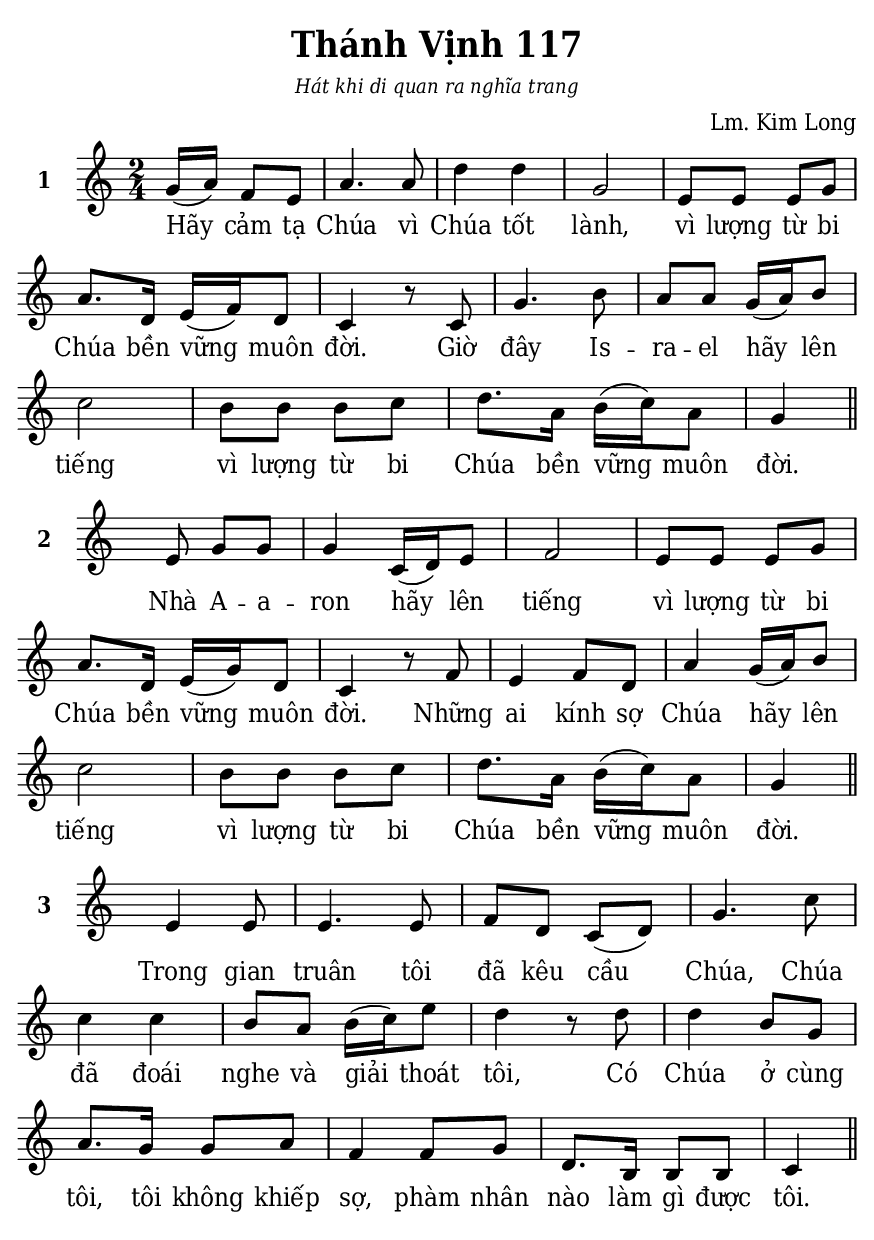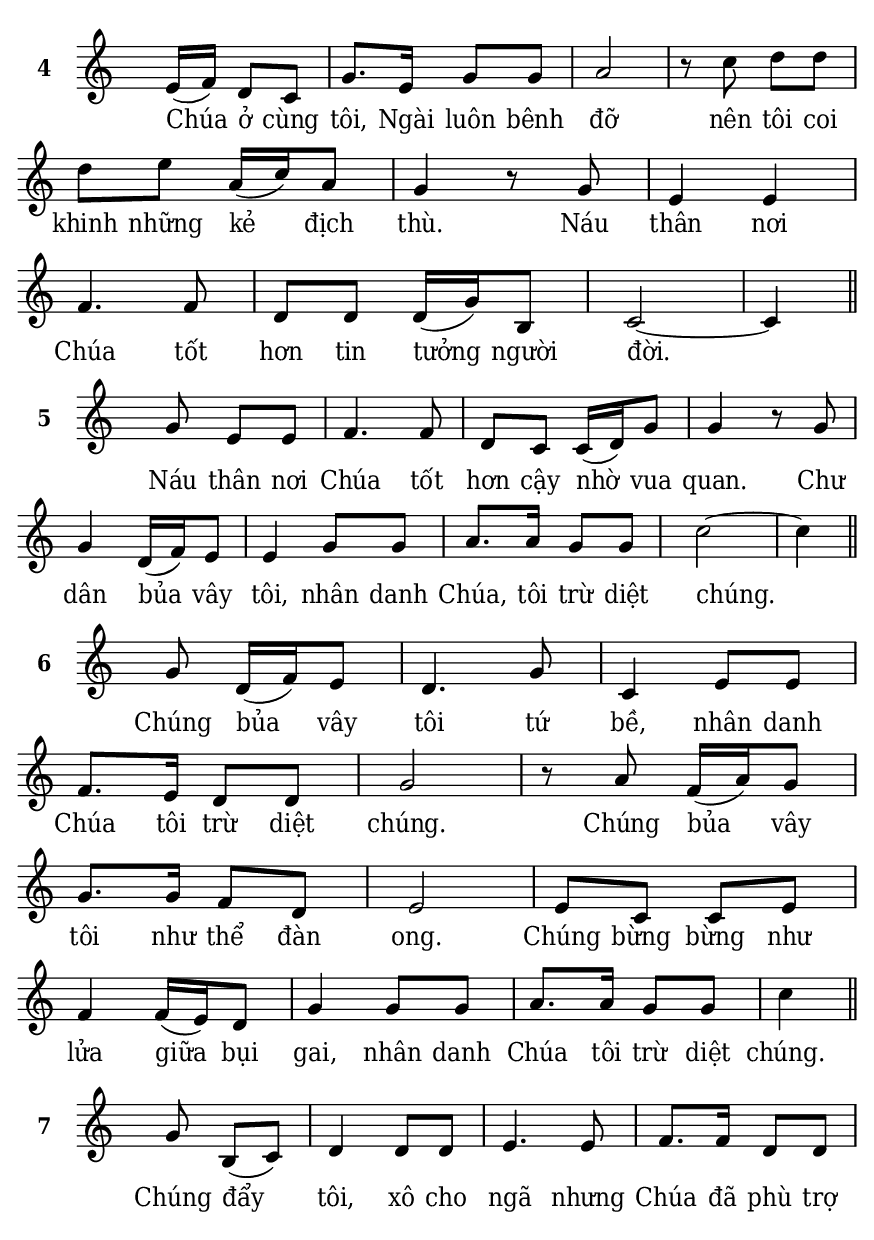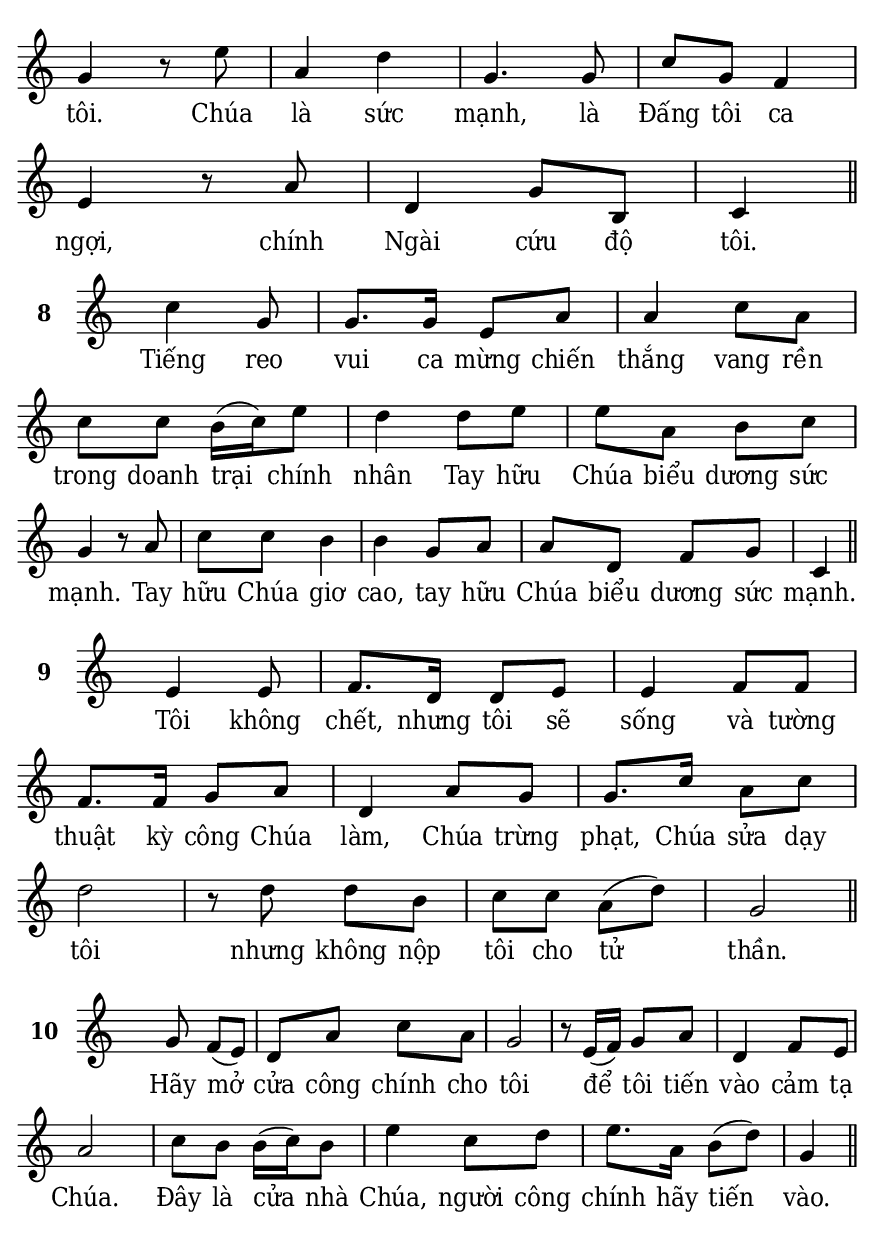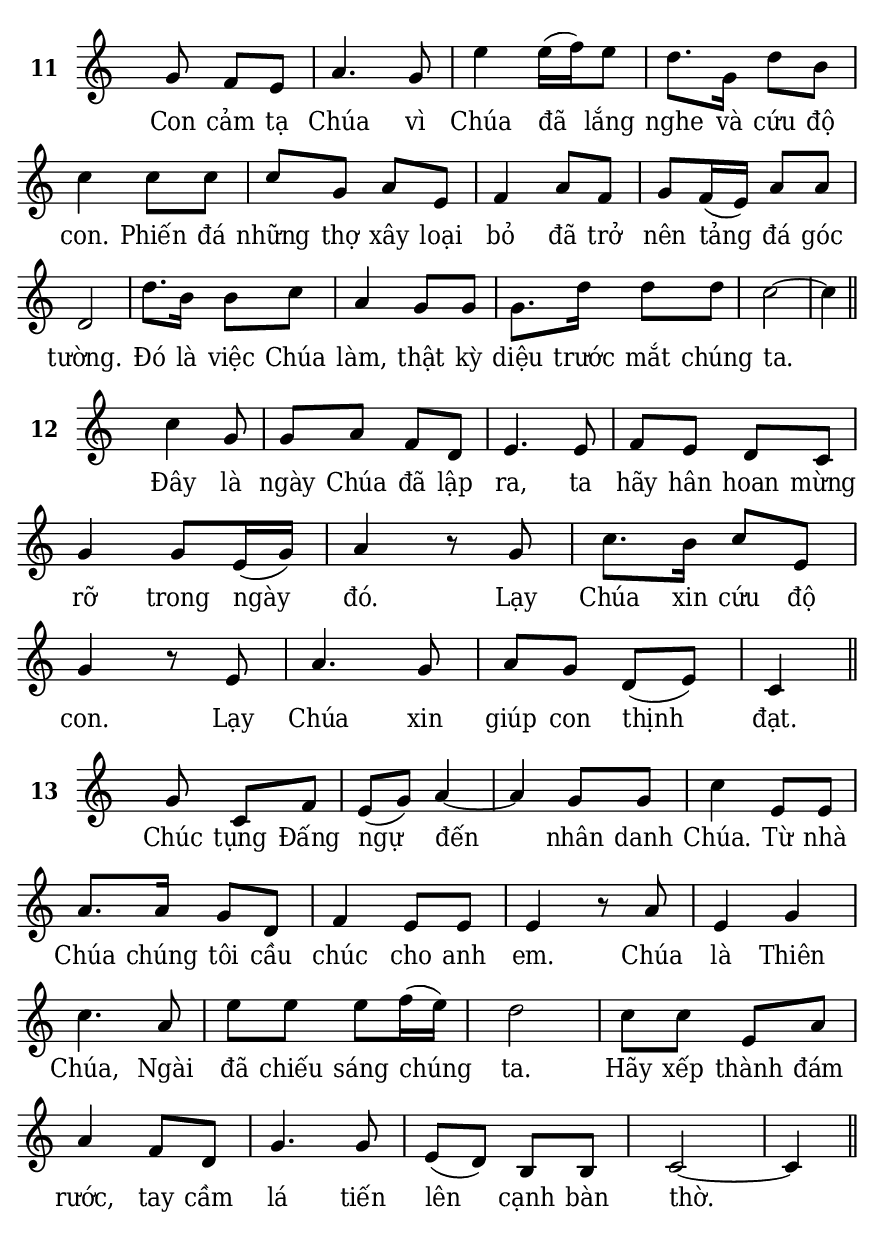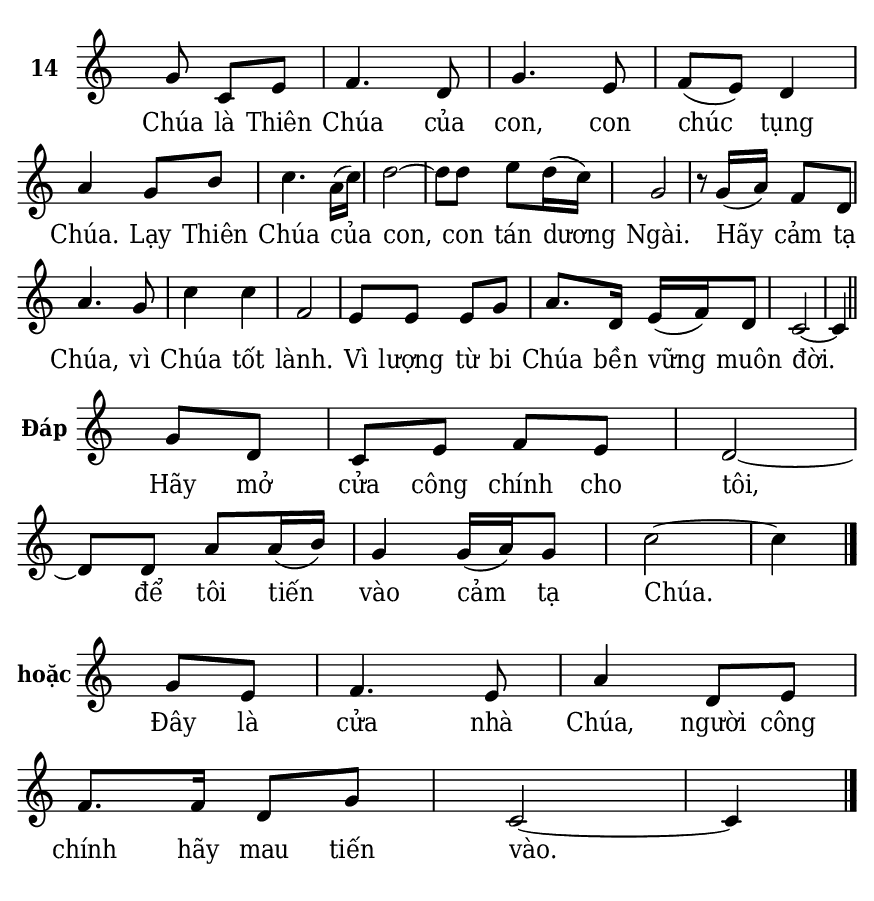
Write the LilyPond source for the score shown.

% Cài đặt chung
\version "2.22.1"
\include "english.ly"

\header {
  title = "Thánh Vịnh 117"
  subsubtitle = \markup { \normal-text \italic "Hát khi di quan ra nghĩa trang" }
  composer = "Lm. Kim Long"
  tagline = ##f
}

% Nhạc
nhacMauMot = \relative c'' {
  \key c \major
  \time 2/4
  \partial 4. g16 (a) f8 e |
  a4. a8 |
  d4 d |
  g,2 |
  e8 e e g |
  a8. d,16 e (f) d8 |
  c4 r8 c |
  g'4. b8 |
  a a g16 (a) b8 |
  c2 |
  b8 b b c |
  d8. a16 b (c) a8 |
  g4 \bar "||"
}

nhacMauHai = \relative c' {
  \key c \major
  \time 2/4
  \partial 4. e8 g g |
  g4 c,16 (d) e8 |
  f2 |
  e8 e e g |
  a8. d,16 e (g) d8 |
  c4 r8 f |
  e4 f8 d |
  a'4 g16 (a) b8 |
  c2 |
  b8 b b c |
  d8. a16 b (c) a8 |
  g4 \bar "||"
}

nhacMauBa = \relative c' {
  \key c \major
  \time 2/4
  \partial 4. e4 e8 |
  e4. e8 |
  f d c (d) |
  g4. c8 |
  c4 c |
  b8 a b16 (c) e8 |
  d4 r8 d |
  d4 b8 g |
  a8. g16 g8 a |
  f4 f8 g |
  d8. b16 b8 b |
  c4 \bar "||"
}

nhacMauBon = \relative c' {
  \key c \major
  \time 2/4
  \partial 4. e16 (f) d8 c |
  g'8. e16 g8 g |
  a2 |
  r8 c d d |
  d e a,16 (c) a8 |
  g4 r8 g |
  e4 e |
  f4. f8 |
  d d d16 (g) b,8 |
  c2 ~ |
  c4 \bar "||"
}

nhacMauNam = \relative c'' {
  \key c \major
  \time 2/4
  \partial 4. g8 e e |
  f4. f8 |
  d c c16 (d) g8 |
  g4 r8 g |
  g4 d16 (f) e8 |
  e4 g8 g |
  a8. a16 g8 g |
  c2 ~ |
  c4 \bar "||"
}

nhacMauSau = \relative c'' {
  \key c \major
  \time 2/4
  \partial 4. g8 d16 (f) e8 |
  d4. g8 |
  c,4 e8 e |
  f8. e16 d8 d |
  g2 |
  r8 a f16 (a) g8 |
  g8. g16 f8 d |
  e2 |
  e8 c c e |
  f4 f16 (e) d8 |
  g4 g8 g |
  a8. a16 g8 g |
  c4 \bar "||"
}

nhacMauBay = \relative c'' {
  \key c \major
  \time 2/4
  \partial 4. g8 b, (c) |
  d4 d8 d |
  e4. e8 |
  f8. f16 d8 d |
  g4 r8 e' |
  a,4 d |
  g,4. g8 |
  c g f4 |
  e r8 a |
  d,4 g8 b, |
  c4 \bar "||"
}

nhacMauTam = \relative c'' {
  \key c \major
  \time 2/4
  \partial 4. c4 g8 |
  g8. g16 e8 a |
  a4 c8 a |
  c c b16 (c) e8 |
  d4 d8 e |
  e a, b c |
  g4 r8 a |
  c c b4 |
  b g8 a |
  a d, f g |
  c,4 \bar "||"
}

nhacMauChin = \relative c' {
  \key c \major
  \time 2/4
  \partial 4. e4 e8 |
  f8. d16 d8 e |
  e4 f8 f |
  f8. f16 g8 a |
  d,4 a'8 g |
  g8. c16 a8 c |
  d2 |
  r8 d d b |
  c c a (d) |
  g,2 \bar "||"
}

nhacMauMuoi = \relative c'' {
  \key c \major
  \time 2/4
  \partial 4. g8 f (e) |
  d a' c a |
  g2 |
  r8 e16 (f) g8 a |
  d,4 f8 e |
  a2 |
  c8 b b16 (c) b8 |
  e4 c8 d |
  e8. a,16 b8 (d) |
  g,4 \bar "||"
}

nhacMauMuoiMot = \relative c'' {
  \key c \major
  \time 2/4
  \partial 4. g8 f e |
  a4. g8 |
  e'4 e16 (f) e8 |
  d8. g,16 d'8 b |
  c4 c8 c |
  c g a e |
  f4 a8 f |
  g f16 (e) a8 a |
  d,2 |
  d'8. b16 b8 c |
  a4 g8 g |
  g8. d'16 d8 d |
  c2 ~ |
  c4 \bar "||"
}

nhacMauMuoiHai = \relative c'' {
  \key c \major
  \time 2/4
  \partial 4. c4 g8 |
  g a f d |
  e4. e8 |
  f e d c |
  g'4 g8 e16 (g) |
  a4 r8 g |
  c8. b16 c8 e, |
  g4 r8 e |
  a4. g8 |
  a g d (e) |
  c4 \bar "||"
}

nhacMauMuoiBa = \relative c'' {
  \key c \major
  \time 2/4
  \partial 4. g8 c, f |
  e (g) a4 ~ |
  a g8 g |
  c4 e,8 e |
  a8. a16 g8 d |
  f4 e8 e |
  e4 r8 a |
  e4 g |
  c4. a8 |
  e' e e f16 (e) |
  d2 |
  c8 c e, a |
  a4 f8 d |
  g4. g8 |
  e (d) b b |
  c2 ~ |
  c4 \bar "||"
}

nhacMauMuoiBon = \relative c'' {
  \key c \major
  \time 2/4
  \partial 4. g8 c, e |
  f4. d8 |
  g4. e8 |
  f (e) d4 |
  a' g8 b |
  c4. a16 (c) |
  d2 ~ |
  d8 d e d16 (c) |
  g2 |
  r8 g16 (a) f8 d |
  a'4. g8 |
  c4 c |
  f,2 |
  e8 e e g |
  a8. d,16 e (f) d8 |
  c2 ~ |
  c4 \bar "||"
}

nhacMauMuoiLam = \relative c'' {
  \key c \major
  \time 2/4
  \partial 4 g8 d |
  c e f e |
  d2 ~ |
  d8 d a' a16 (b) |
  g4 g16 (a) g8 |
  c2 ~ |
  c4 \bar "|."
}

nhacMauMuoiSau = \relative c'' {
  \key c \major
  \time 2/4
  \partial 4 g8 e |
  f4. e8 |
  a4 d,8 e |
  f8. f16 d8 g |
  c,2 ~ |
  c4 \bar "|."
}

% Lời
loiMauMot = \lyricmode {
  Hãy cảm tạ Chúa vì Chúa tốt lành,
  vì lượng từ bi Chúa bền vững muôn đời.
  Giờ đây Is -- ra -- el hãy lên tiếng
  vì lượng từ bi Chúa bền vững muôn đời.
}

loiMauHai = \lyricmode {
  Nhà A -- a -- ron hãy lên tiếng
  vì lượng từ bi Chúa bền vững muôn đời.
  Những ai kính sợ Chúa hãy lên tiếng
  vì lượng từ bi Chúa bền vững muôn đời.
}

loiMauBa = \lyricmode {
  Trong gian truân tôi đã kêu cầu Chúa,
  Chúa đã đoái nghe và giải thoát tôi,
  Có Chúa ở cùng tôi, tôi không khiếp sợ,
  phàm nhân nào làm gì được tôi.
}

loiMauBon = \lyricmode {
  Chúa ở cùng tôi, Ngài luôn bênh đỡ
  nên tôi coi khinh những kẻ địch thù.
  Náu thân nơi Chúa tốt hơn tin tưởng người đời.
}

loiMauNam = \lyricmode {
  Náu thân nơi Chúa tốt hơn cậy nhờ vua quan.
  Chư dân bủa vây tôi, nhân danh Chúa, tôi trừ diệt chúng.
}

loiMauSau = \lyricmode {
  Chúng bủa vây tôi tứ bề, nhân danh Chúa tôi trừ diệt chúng.
  Chúng bủa vây tôi như thể đàn ong.
  Chúng bừng bừng như lửa giữa bụi gai,
  nhân danh Chúa tôi trừ diệt chúng.
}

loiMauBay = \lyricmode {
  Chúng đẩy tôi, xô cho ngã nhưng Chúa đã phù trợ tôi.
  Chúa là sức mạnh, là Đấng tôi ca ngợi,
  chính Ngài cứu độ tôi.
}

loiMauTam = \lyricmode {
  Tiếng reo vui ca mừng chiến thắng
  vang rền trong doanh trại chính nhân
  Tay hữu Chúa biểu dương sức mạnh.
  Tay hữu Chúa giơ cao, tay hữu Chúa biểu dương sức mạnh.
}

loiMauChin = \lyricmode {
  Tôi không chết, nhưng tôi sẽ sống
  và tường thuật kỳ công Chúa làm,
  Chúa trừng phạt, Chúa sửa dạy tôi
  nhưng không nộp tôi cho tử thần.
}

loiMauMuoi = \lyricmode {
  Hãy mở cửa công chính cho tôi
  để tôi tiến vào cảm tạ Chúa.
  Đây là cửa nhà Chúa, người công chính hãy tiến vào.
}

loiMauMuoiMot = \lyricmode {
  Con cảm tạ Chúa vì Chúa đã lắng nghe và cứu độ con.
  Phiến đá những thợ xây loại bỏ đã trở nên tảng đá góc tường.
  Đó là việc Chúa làm, thật kỳ diệu trước mắt chúng ta.
}

loiMauMuoiHai = \lyricmode {
  Đây là ngày Chúa đã lập ra,
  ta hãy hân hoan mừng rỡ trong ngày đó.
  Lạy Chúa xin cứu độ con.
  Lạy Chúa xin giúp con thịnh đạt.
}

loiMauMuoiBa = \lyricmode {
  Chúc tụng Đấng ngự đến nhân danh Chúa.
  Từ nhà Chúa chúng tôi cầu chúc cho anh em.
  Chúa là Thiên Chúa, Ngài đã chiếu sáng chúng ta.
  Hãy xếp thành đám rước, tay cầm lá tiến lên cạnh bàn thờ.
}

loiMauMuoiBon = \lyricmode {
  Chúa là Thiên Chúa của con, con chúc tụng Chúa.
  Lạy Thiên Chúa của con, con tán dương Ngài.
  Hãy cảm tạ Chúa, vì Chúa tốt lành.
  Vì lượng từ bi Chúa bền vững muôn đời.
}

loiMauMuoiLam = \lyricmode {
  Hãy mở cửa công chính cho tôi,
  để tôi tiến vào cảm tạ Chúa.
}

loiMauMuoiSau = \lyricmode {
  Đây là cửa nhà Chúa, người công chính hãy mau tiến vào.
}

% Dàn trang
\paper {
  #(set-paper-size "a5")
  top-margin = 3\mm
  bottom-margin = 3\mm
  left-margin = 3\mm
  right-margin = 3\mm
  indent = #0
  #(define fonts
	 (make-pango-font-tree "Deja Vu Serif Condensed"
	 		       "Deja Vu Serif Condensed"
			       "Deja Vu Serif Condensed"
			       (/ 20 20)))
  print-page-number = ##f
}

\score {
  <<
    \new Staff \with {
      instrumentName = \markup { \bold "1" }} <<
        \clef treble
        \new Voice = beSop {
          \nhacMauMot
        }
      \new Lyrics \lyricsto beSop \loiMauMot
    >>
  >>
  \layout {
    indent = 10
    \override Lyrics.LyricSpace.minimum-distance = #1
    \override LyricHyphen.minimum-distance = #2
    \override Score.BarNumber.break-visibility = ##(#f #f #f)
    \override Score.SpacingSpanner.uniform-stretching = ##t
    ragged-last = ##f
  }
}

\score {
  <<
    \new Staff \with {
      instrumentName = \markup { \bold "2" }} <<
        \clef treble
        \new Voice = beSop {
          \nhacMauHai
        }
      \new Lyrics \lyricsto beSop \loiMauHai
    >>
  >>
  \layout {
    indent = 10
    \override Staff.TimeSignature.transparent = ##t
    \override Lyrics.LyricSpace.minimum-distance = #1
    \override Score.BarNumber.break-visibility = ##(#f #f #f)
    \override Score.SpacingSpanner.uniform-stretching = ##t
    \override LyricHyphen.minimum-distance = #2
    ragged-last = ##f
  }
}

\score {
  <<
    \new Staff \with {
      instrumentName = \markup { \bold "3" }}<<
        \clef treble
        \new Voice = beSop {
          \nhacMauBa
        }
      \new Lyrics \lyricsto beSop \loiMauBa
    >>
  >>
  \layout {
    indent = 10
    \override Staff.TimeSignature.transparent = ##t
    \override Lyrics.LyricSpace.minimum-distance = #1
    \override Score.BarNumber.break-visibility = ##(#f #f #f)
    \override Score.SpacingSpanner.uniform-stretching = ##t
    ragged-last = ##f
  }
}

\score {
  <<
    \new Staff \with {
      instrumentName = \markup { \bold "4" }} <<
        \clef treble
        \new Voice = beSop {
          \nhacMauBon
        }
      \new Lyrics \lyricsto beSop \loiMauBon
    >>
  >>
  \layout {
    indent = 10
    \override Staff.TimeSignature.transparent = ##t
    \override Lyrics.LyricSpace.minimum-distance = #1
    \override Score.BarNumber.break-visibility = ##(#f #f #f)
    \override Score.SpacingSpanner.uniform-stretching = ##t
    ragged-last = ##f
  }
}

\score {
  <<
    \new Staff \with {
      instrumentName = \markup { \bold "5" }} <<
        \clef treble
        \new Voice = beSop {
          \nhacMauNam
        }
      \new Lyrics \lyricsto beSop \loiMauNam
    >>
  >>
  \layout {
    indent = 10
    \override Staff.TimeSignature.transparent = ##t
    \override Lyrics.LyricSpace.minimum-distance = #1
    \override Score.BarNumber.break-visibility = ##(#f #f #f)
    \override Score.SpacingSpanner.uniform-stretching = ##t
    ragged-last = ##f
  }
}

\score {
  <<
    \new Staff \with {
      instrumentName = \markup { \bold "6" }} <<
        \clef treble
        \new Voice = beSop {
          \nhacMauSau
        }
      \new Lyrics \lyricsto beSop \loiMauSau
    >>
  >>
  \layout {
    indent = 10
    \override Staff.TimeSignature.transparent = ##t
    \override Lyrics.LyricSpace.minimum-distance = #1
    \override Score.BarNumber.break-visibility = ##(#f #f #f)
    \override Score.SpacingSpanner.uniform-stretching = ##t
    ragged-last = ##f
  }
}

\score {
  <<
    \new Staff \with {
      instrumentName = \markup { \bold "7" }} <<
        \clef treble
        \new Voice = beSop {
          \nhacMauBay
        }
      \new Lyrics \lyricsto beSop \loiMauBay
    >>
  >>
  \layout {
    indent = 10
    \override Staff.TimeSignature.transparent = ##t
    \override Lyrics.LyricSpace.minimum-distance = #1
    \override Score.BarNumber.break-visibility = ##(#f #f #f)
    \override Score.SpacingSpanner.uniform-stretching = ##t
    ragged-last = ##f
  }
}

\score {
  <<
    \new Staff \with {
      instrumentName = \markup { \bold "8" }}<<
        \clef treble
        \new Voice = beSop {
          \nhacMauTam
        }
      \new Lyrics \lyricsto beSop \loiMauTam
    >>
  >>
  \layout {
    indent = 10
    \override Staff.TimeSignature.transparent = ##t
    \override Lyrics.LyricSpace.minimum-distance = #1
    \override Score.BarNumber.break-visibility = ##(#f #f #f)
    \override Score.SpacingSpanner.uniform-stretching = ##t
    ragged-last = ##f
  }
}

\score {
  <<
    \new Staff \with {
      instrumentName = \markup { \bold "9" }}<<
        \clef treble
        \new Voice = beSop {
          \nhacMauChin
        }
      \new Lyrics \lyricsto beSop \loiMauChin
    >>
  >>
  \layout {
    indent = 10
    \override Staff.TimeSignature.transparent = ##t
    \override Lyrics.LyricSpace.minimum-distance = #1
    \override Score.BarNumber.break-visibility = ##(#f #f #f)
    \override Score.SpacingSpanner.uniform-stretching = ##t
    ragged-last = ##f
  }
}

\score {
  <<
    \new Staff \with {
      instrumentName = \markup { \bold "10" }}<<
        \clef treble
        \new Voice = beSop {
          \nhacMauMuoi
        }
      \new Lyrics \lyricsto beSop \loiMauMuoi
    >>
  >>
  \layout {
    indent = 10
    \override Staff.TimeSignature.transparent = ##t
    \override Lyrics.LyricSpace.minimum-distance = #1
    \override Score.BarNumber.break-visibility = ##(#f #f #f)
    \override Score.SpacingSpanner.uniform-stretching = ##t
    ragged-last = ##f
  }
}

\score {
  <<
    \new Staff \with {
      instrumentName = \markup { \bold "11" }}<<
        \clef treble
        \new Voice = beSop {
          \nhacMauMuoiMot
        }
      \new Lyrics \lyricsto beSop \loiMauMuoiMot
    >>
  >>
  \layout {
    indent = 10
    \override Staff.TimeSignature.transparent = ##t
    \override Lyrics.LyricSpace.minimum-distance = #1
    \override Score.BarNumber.break-visibility = ##(#f #f #f)
    \override Score.SpacingSpanner.uniform-stretching = ##t
    ragged-last = ##f
  }
}

\score {
  <<
    \new Staff \with {
      instrumentName = \markup { \bold "12" }}<<
        \clef treble
        \new Voice = beSop {
          \nhacMauMuoiHai
        }
      \new Lyrics \lyricsto beSop \loiMauMuoiHai
    >>
  >>
  \layout {
    indent = 10
    \override Staff.TimeSignature.transparent = ##t
    \override Lyrics.LyricSpace.minimum-distance = #1
    \override Score.BarNumber.break-visibility = ##(#f #f #f)
    \override Score.SpacingSpanner.uniform-stretching = ##t
    ragged-last = ##f
  }
}

\score {
  <<
    \new Staff \with {
      instrumentName = \markup { \bold "13" }}<<
        \clef treble
        \new Voice = beSop {
          \nhacMauMuoiBa
        }
      \new Lyrics \lyricsto beSop \loiMauMuoiBa
    >>
  >>
  \layout {
    indent = 10
    \override Staff.TimeSignature.transparent = ##t
    \override Lyrics.LyricSpace.minimum-distance = #1
    \override Score.BarNumber.break-visibility = ##(#f #f #f)
    \override Score.SpacingSpanner.uniform-stretching = ##t
    ragged-last = ##f
  }
}

\score {
  <<
    \new Staff \with {
      instrumentName = \markup { \bold "14" }}<<
        \clef treble
        \new Voice = beSop {
          \nhacMauMuoiBon
        }
      \new Lyrics \lyricsto beSop \loiMauMuoiBon
    >>
  >>
  \layout {
    indent = 10
    \override Staff.TimeSignature.transparent = ##t
    \override Lyrics.LyricSpace.minimum-distance = #1
    \override Score.BarNumber.break-visibility = ##(#f #f #f)
    \override Score.SpacingSpanner.uniform-stretching = ##t
    ragged-last = ##f
  }
}

\score {
  <<
    \new Staff \with {
      instrumentName = \markup { \bold "Đáp" }}<<
        \clef treble
        \new Voice = beSop {
          \nhacMauMuoiLam
        }
      \new Lyrics \lyricsto beSop \loiMauMuoiLam
    >>
  >>
  \layout {
    indent = 10
    \override Staff.TimeSignature.transparent = ##t
    \override Lyrics.LyricSpace.minimum-distance = #1
    \override Score.BarNumber.break-visibility = ##(#f #f #f)
    \override Score.SpacingSpanner.uniform-stretching = ##t
    ragged-last = ##f
  }
}

\score {
  <<
    \new Staff \with {
      instrumentName = \markup { \bold "hoặc" }}<<
        \clef treble
        \new Voice = beSop {
          \nhacMauMuoiSau
        }
      \new Lyrics \lyricsto beSop \loiMauMuoiSau
    >>
  >>
  \layout {
    indent = 10
    \override Staff.TimeSignature.transparent = ##t
    \override Lyrics.LyricSpace.minimum-distance = #1
    \override Score.BarNumber.break-visibility = ##(#f #f #f)
    \override Score.SpacingSpanner.uniform-stretching = ##t
    ragged-last = ##f
  }
}
